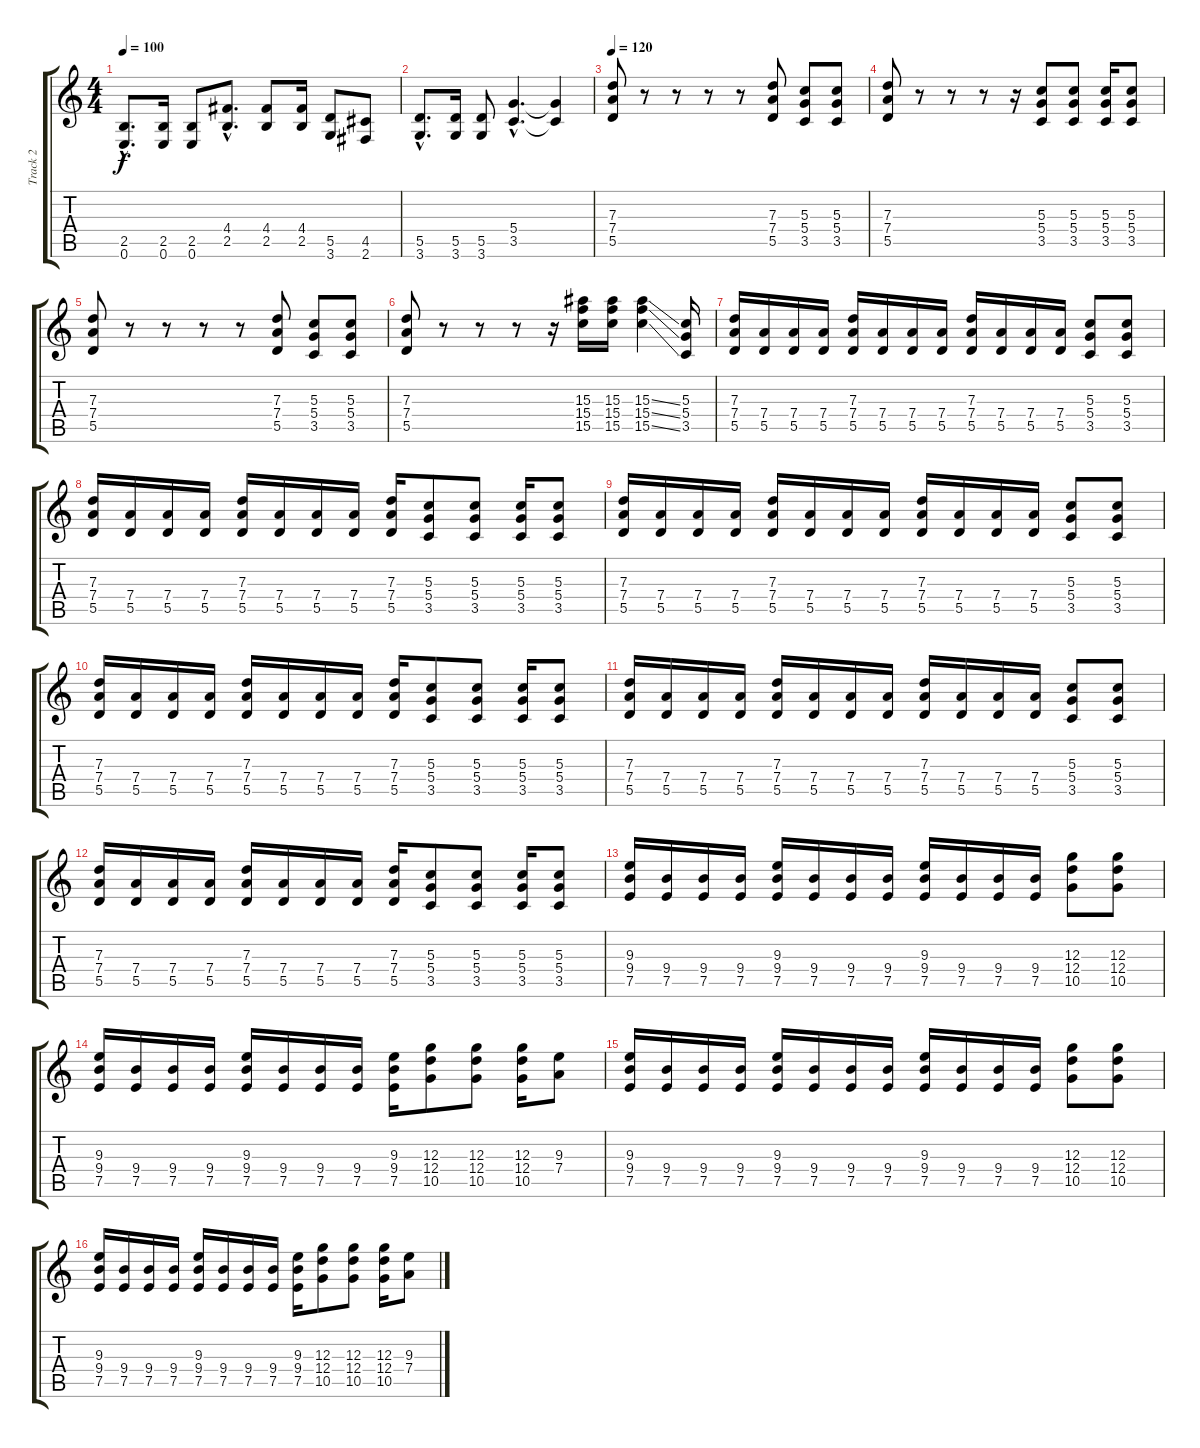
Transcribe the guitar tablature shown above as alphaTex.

\track ("Track 2" "Track 2") {instrument acousticguitarsteel}
\staff {score tabs}
\tuning (E4 B3 G3 D3 A2 E2) {hide}
\ts (4 4)
\tempo 100
\clef g2
\ks c
(2.5{hac} 0.6{hac}).8{d dy f instrument overdrivenguitar} (2.5 0.6).16 (2.5 0.6).8 (4.4{hac} 2.5{hac}).8{d} (4.4 2.5).8 (4.4 2.5).16 (5.5 3.6).8 (4.5 2.6).8 |
(5.5{hac} 3.6{hac}).8{d} (5.5 3.6).16 (5.5 3.6).8 (5.4{hac} 3.5{hac}).4{d} (5.4{t} 3.5{t}).4 |
\tempo 120
(7.3 7.4 5.5).8{instrument overdrivenguitar} r.8 r.8 r.8 r.8 (7.3 7.4 5.5).8 (5.3 5.4 3.5).8 (5.3 5.4 3.5).8 |
(7.3 7.4 5.5).8{instrument overdrivenguitar} r.8 r.8 r.8 r.16 (5.3 5.4 3.5).8 (5.3 5.4 3.5).8 (5.3 5.4 3.5).16 (5.3 5.4 3.5).8 |
(7.3 7.4 5.5).8{instrument overdrivenguitar} r.8 r.8 r.8 r.8 (7.3 7.4 5.5).8 (5.3 5.4 3.5).8 (5.3 5.4 3.5).8 |
(7.3 7.4 5.5).8{instrument overdrivenguitar} r.8 r.8 r.8 r.16 (15.3 15.4 15.5).16 (15.3 15.4 15.5).16 (15.3{ss} 15.4{ss} 15.5{ss}).4 (5.3 5.4 3.5).16 |
(7.3 7.4 5.5).16 (7.4 5.5).16 (7.4 5.5).16 (7.4 5.5).16 (7.3 7.4 5.5).16 (7.4 5.5).16 (7.4 5.5).16 (7.4 5.5).16 (7.3 7.4 5.5).16 (7.4 5.5).16 (7.4 5.5).16 (7.4 5.5).16 (5.3 5.4 3.5).8 (5.3 5.4 3.5).8 |
(7.3 7.4 5.5).16 (7.4 5.5).16 (7.4 5.5).16 (7.4 5.5).16 (7.3 7.4 5.5).16 (7.4 5.5).16 (7.4 5.5).16 (7.4 5.5).16 (7.3 7.4 5.5).16 (5.3 5.4 3.5).8 (5.3 5.4 3.5).8 (5.3 5.4 3.5).16 (5.3 5.4 3.5).8 |
(7.3 7.4 5.5).16 (7.4 5.5).16 (7.4 5.5).16 (7.4 5.5).16 (7.3 7.4 5.5).16 (7.4 5.5).16 (7.4 5.5).16 (7.4 5.5).16 (7.3 7.4 5.5).16 (7.4 5.5).16 (7.4 5.5).16 (7.4 5.5).16 (5.3 5.4 3.5).8 (5.3 5.4 3.5).8 |
(7.3 7.4 5.5).16 (7.4 5.5).16 (7.4 5.5).16 (7.4 5.5).16 (7.3 7.4 5.5).16 (7.4 5.5).16 (7.4 5.5).16 (7.4 5.5).16 (7.3 7.4 5.5).16 (5.3 5.4 3.5).8 (5.3 5.4 3.5).8 (5.3 5.4 3.5).16 (5.3 5.4 3.5).8 |
(7.3 7.4 5.5).16 (7.4 5.5).16 (7.4 5.5).16 (7.4 5.5).16 (7.3 7.4 5.5).16 (7.4 5.5).16 (7.4 5.5).16 (7.4 5.5).16 (7.3 7.4 5.5).16 (7.4 5.5).16 (7.4 5.5).16 (7.4 5.5).16 (5.3 5.4 3.5).8 (5.3 5.4 3.5).8 |
(7.3 7.4 5.5).16 (7.4 5.5).16 (7.4 5.5).16 (7.4 5.5).16 (7.3 7.4 5.5).16 (7.4 5.5).16 (7.4 5.5).16 (7.4 5.5).16 (7.3 7.4 5.5).16 (5.3 5.4 3.5).8 (5.3 5.4 3.5).8 (5.3 5.4 3.5).16 (5.3 5.4 3.5).8 |
(9.3 9.4 7.5).16 (9.4 7.5).16 (9.4 7.5).16 (9.4 7.5).16 (9.3 9.4 7.5).16 (9.4 7.5).16 (9.4 7.5).16 (9.4 7.5).16 (9.3 9.4 7.5).16 (9.4 7.5).16 (9.4 7.5).16 (9.4 7.5).16 (12.3 12.4 10.5).8 (12.3 12.4 10.5).8 |
(9.3 9.4 7.5).16 (9.4 7.5).16 (9.4 7.5).16 (9.4 7.5).16 (9.3 9.4 7.5).16 (9.4 7.5).16 (9.4 7.5).16 (9.4 7.5).16 (9.3 9.4 7.5).16 (12.3 12.4 10.5).8 (12.3 12.4 10.5).8 (12.3 12.4 10.5).16 (9.3 7.4).8 |
(9.3 9.4 7.5).16 (9.4 7.5).16 (9.4 7.5).16 (9.4 7.5).16 (9.3 9.4 7.5).16 (9.4 7.5).16 (9.4 7.5).16 (9.4 7.5).16 (9.3 9.4 7.5).16 (9.4 7.5).16 (9.4 7.5).16 (9.4 7.5).16 (12.3 12.4 10.5).8 (12.3 12.4 10.5).8 |
(9.3 9.4 7.5).16 (9.4 7.5).16 (9.4 7.5).16 (9.4 7.5).16 (9.3 9.4 7.5).16 (9.4 7.5).16 (9.4 7.5).16 (9.4 7.5).16 (9.3 9.4 7.5).16 (12.3 12.4 10.5).8 (12.3 12.4 10.5).8 (12.3 12.4 10.5).16 (9.3 7.4).8
